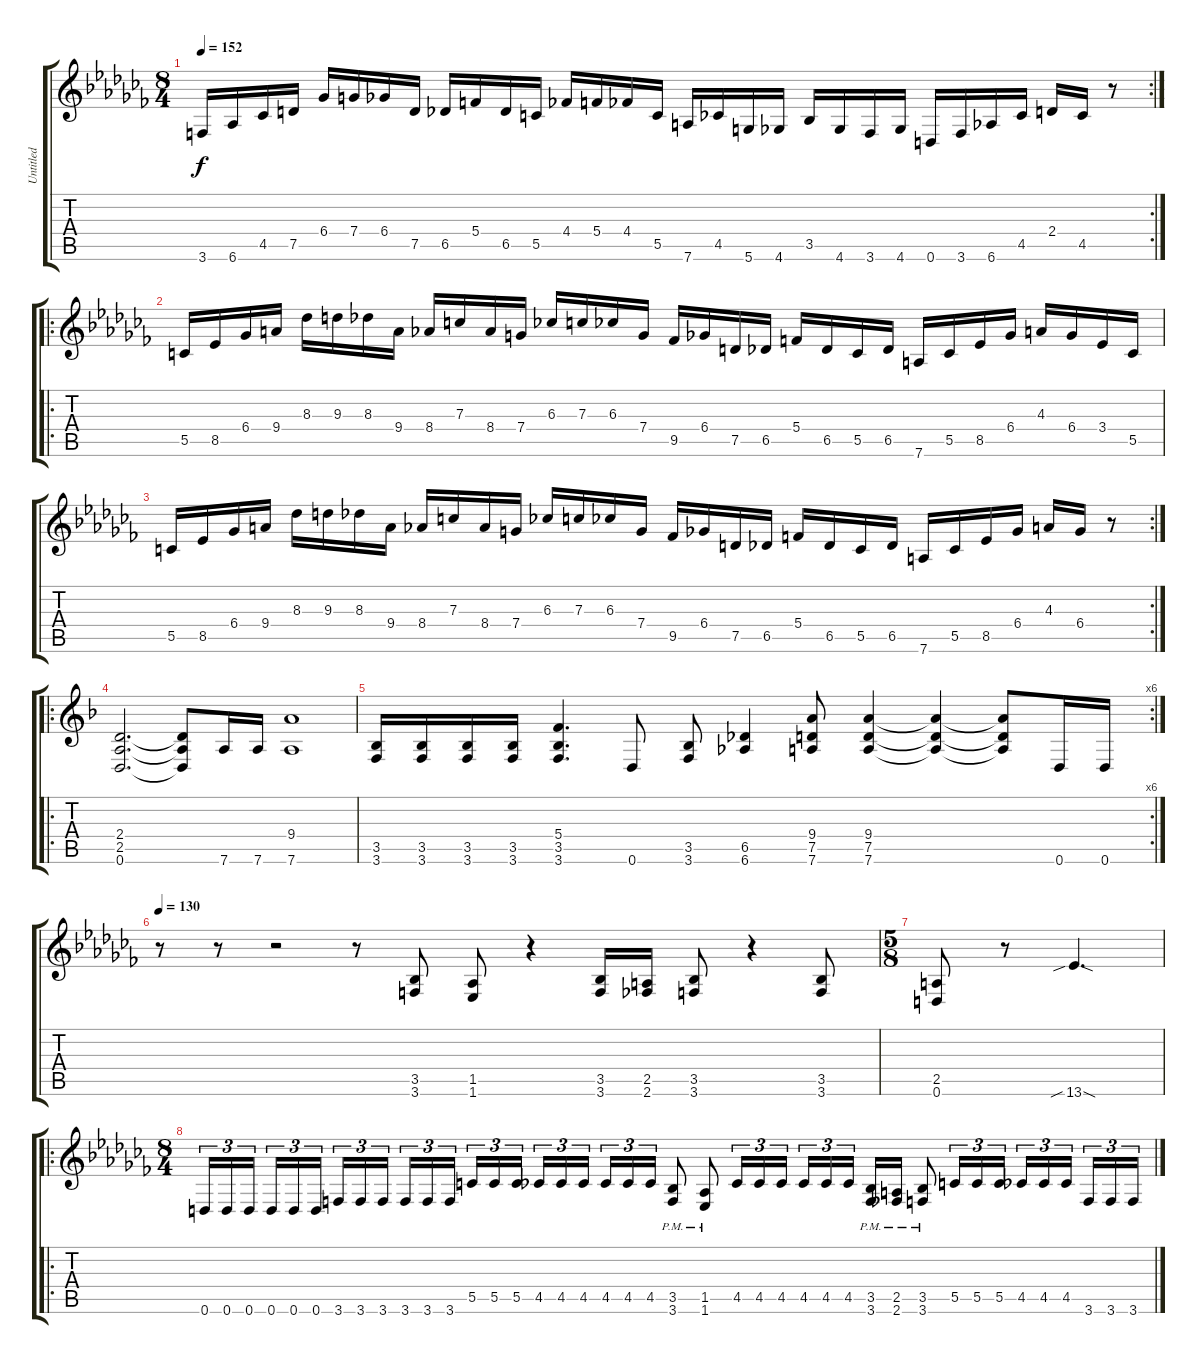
\track ("Untitled" "Untitled") {instrument distortionguitar}
\staff {score tabs}
\tuning (D4 A3 F3 C3 G2 D2) {hide}
\rc 2
\ts (8 4)
\tempo 152
\clef g2
\ks cb
3.6.16{dy f} 6.6.16 4.5.16 7.5.16 6.4.16 7.4.16 6.4.16 7.5.16 6.5.16 5.4.16 6.5.16 5.5.16 4.4.16 5.4.16 4.4.16 5.5.16 7.6.16 4.5.16 5.6.16 4.6.16 3.5.16 4.6.16 3.6.16 4.6.16 0.6.16 3.6.16 6.6.16 4.5.16 2.4.16 4.5.16 r.8 |
\ro
5.5.16 8.5.16 6.4.16 9.4.16 8.3.16 9.3.16 8.3.16 9.4.16 8.4.16 7.3.16 8.4.16 7.4.16 6.3.16 7.3.16 6.3.16 7.4.16 9.5.16 6.4.16 7.5.16 6.5.16 5.4.16 6.5.16 5.5.16 6.5.16 7.6.16 5.5.16 8.5.16 6.4.16 4.3.16 6.4.16 3.4.16 5.5.16 |
\rc 2
5.5.16 8.5.16 6.4.16 9.4.16 8.3.16 9.3.16 8.3.16 9.4.16 8.4.16 7.3.16 8.4.16 7.4.16 6.3.16 7.3.16 6.3.16 7.4.16 9.5.16 6.4.16 7.5.16 6.5.16 5.4.16 6.5.16 5.5.16 6.5.16 7.6.16 5.5.16 8.5.16 6.4.16 4.3.16 6.4.16 r.8 |
\ro
\ks f
(2.4 2.5 0.6).2{d} (2.4{t} 2.5{t} 0.6{t}).8 7.6.16 7.6.16 (9.4 7.6).1 |
\rc 6
(3.5 3.6).16 (3.5 3.6).16 (3.5 3.6).16 (3.5 3.6).16 (5.4 3.5 3.6).4{d} 0.6.8 (3.5 3.6).8 (6.5 6.6).4 (9.4 7.5 7.6).8 (9.4 7.5 7.6).4 (9.4{t} 7.5{t} 7.6{t}).4 (9.4{t} 7.5{t} 7.6{t}).8 0.6.16 0.6.16 |
\tempo 130
\ks cb
r.8 r.8 r.2 r.8 (3.5 3.6).8 (1.5 1.6).8 r.4 (3.5 3.6).16 (2.5 2.6).16 (3.5 3.6).8 r.4 (3.5 3.6).8 |
\ts (5 8)
(2.5 0.6).8 r.8 13.6{sib sod}.4{d} |
\ro
\ts (8 4)
0.6.16{tu (3 2)} 0.6.16{tu (3 2)} 0.6.16{tu (3 2) beam splitsecondary} 0.6.16{tu (3 2)} 0.6.16{tu (3 2)} 0.6.16{tu (3 2)} 3.6.16{tu (3 2)} 3.6.16{tu (3 2)} 3.6.16{tu (3 2) beam splitsecondary} 3.6.16{tu (3 2)} 3.6.16{tu (3 2)} 3.6.16{tu (3 2)} 5.5.16{tu (3 2)} 5.5.16{tu (3 2)} 5.5.16{tu (3 2) beam splitsecondary} 4.5.16{tu (3 2)} 4.5.16{tu (3 2)} 4.5.16{tu (3 2)} 4.5.16{tu (3 2)} 4.5.16{tu (3 2)} 4.5.16{tu (3 2)} (3.5{pm} 3.6{pm}).8 (1.5{pm} 1.6{pm}).8 4.5.16{tu (3 2)} 4.5.16{tu (3 2)} 4.5.16{tu (3 2)} 4.5.16{tu (3 2)} 4.5.16{tu (3 2)} 4.5.16{tu (3 2) beam splitsecondary} (3.5{pm} 3.6{pm}).16 (2.5{pm} 2.6{pm}).16 (3.5{pm} 3.6{pm}).8 5.5.16{tu (3 2)} 5.5.16{tu (3 2)} 5.5.16{tu (3 2)} 4.5.16{tu (3 2)} 4.5.16{tu (3 2)} 4.5.16{tu (3 2) beam splitsecondary} 3.6.16{tu (3 2)} 3.6.16{tu (3 2)} 3.6.16{tu (3 2)}
